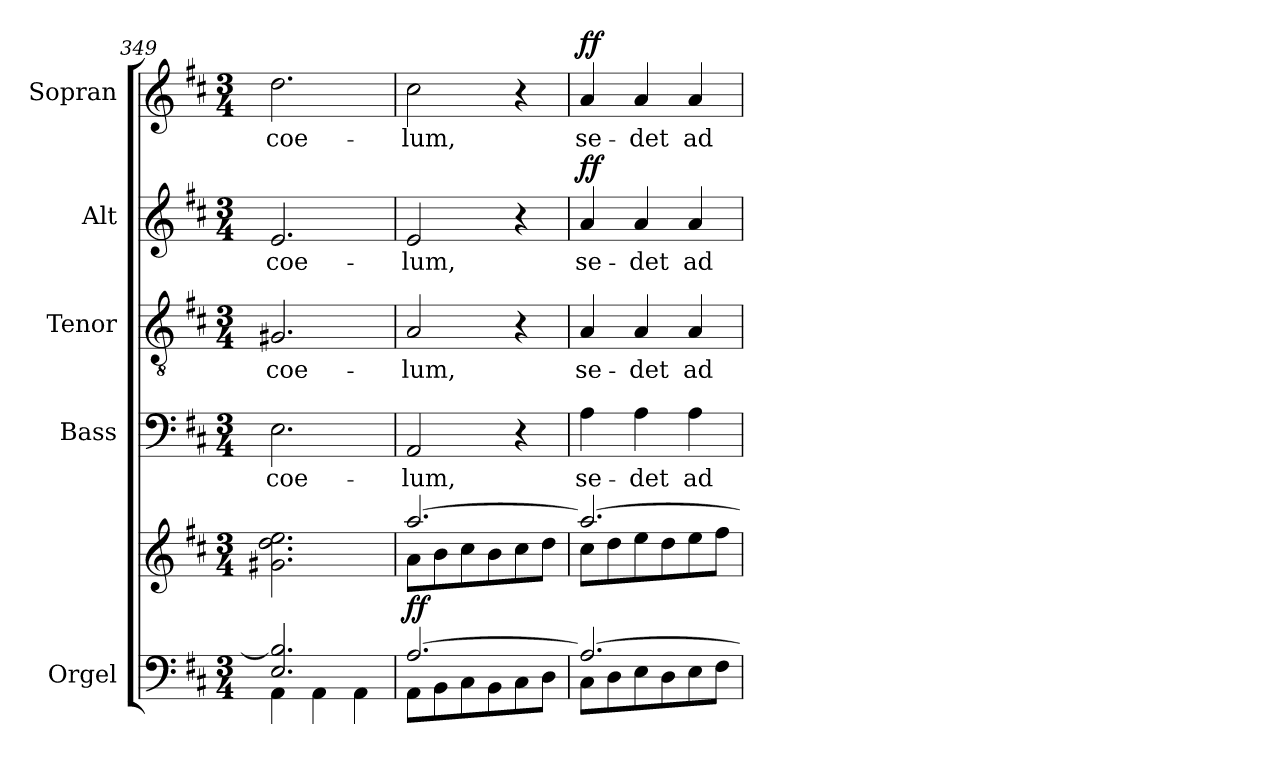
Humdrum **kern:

**kern	**kern	**dynam	**kern	**text	**kern	**text	**kern	**text	**dynam	**kern	**text	**dynam
*part5	*part5	*part5	*part4	*part4	*part3	*part3	*part2	*part2	*part2	*part1	*part1	*part1
*staff6	*staff5	*staff5/6	*staff4	*staff4	*staff3	*staff3	*staff2	*staff2	*staff2	*staff1	*staff1	*staff1
*I"Orgel	*	*	*I"Bass	*	*I"Tenor	*	*I"Alt	*	*	*I"Sopran	*	*
*I'Org.	*	*	*I'B	*	*I'T	*	*I'A	*	*	*I'S	*	*
*clefF4	*clefG2	*	*clefF4	*	*clefGv2	*	*clefG2	*	*	*clefG2	*	*
*k[f#c#]	*k[f#c#]	*	*k[f#c#]	*	*k[f#c#]	*	*k[f#c#]	*	*	*k[f#c#]	*	*
*D:	*D:	*	*D:	*	*D:	*	*D:	*	*	*D:	*	*
*M3/4	*M3/4	*	*M3/4	*	*M3/4	*	*M3/4	*	*	*M3/4	*	*
=349	=349	=349	=349	=349	=349	=349	=349	=349	=349	=349	=349	=349
*^	*	*	*	*	*	*	*	*	*	*	*	*
!	!	!	!	!	!LO:LY:b	!	!LO:LY:b	!	!LO:LY:b	!	!	!LO:LY:b	!
2.E/ 2.B/]	4AA\	2.g#X\ 2.dd\ 2.ee\	.	2.E\	coe-	2.G#X/	coe-	2.e/	coe-	.	2.dd\	coe-	.
.	4AA\	.	.	.	.	.	.	.	.	.	.	.	.
.	4AA\	.	.	.	.	.	.	.	.	.	.	.	.
=350	=350	=350	=350	=350	=350	=350	=350	=350	=350	=350	=350	=350	=350
*	*	*^	*	*	*	*	*	*	*	*	*	*	*
!	!	!	!	!LO:DY:b	!	!LO:LY:b	!	!LO:LY:b	!	!LO:LY:b	!	!	!LO:LY:b	!
[>2.A/	8AA\L	[>2.aa/	8a\L	ff	2AA/	-lum,	2A/	-lum,	2e/	-lum,	.	2cc#\	-lum,	.
.	8BB\	.	8b\	.	.	.	.	.	.	.	.	.	.	.
.	8C#\	.	8cc#\	.	.	.	.	.	.	.	.	.	.	.
.	8BB\	.	8b\	.	.	.	.	.	.	.	.	.	.	.
.	8C#\	.	8cc#\	.	4r	.	4r	.	4r	.	.	4r	.	.
.	8D\J	.	8dd\J	.	.	.	.	.	.	.	.	.	.	.
=351	=351	=351	=351	=351	=351	=351	=351	=351	=351	=351	=351	=351	=351	=351
!	!	!	!	!	!	!LO:LY:b	!	!LO:LY:b	!	!LO:LY:b	!LO:DY:a	!	!LO:LY:b	!LO:DY:a
2.A/_	8C#\L	2.aa/_	8cc#\L	.	4A\	se-	4A/	se-	4a/	se-	ff	4a/	se-	ff
.	8D\	.	8dd\	.	.	.	.	.	.	.	.	.	.	.
!	!	!	!	!	!	!LO:LY:b	!	!LO:LY:b	!	!LO:LY:b	!	!	!LO:LY:b	!
.	8E\	.	8ee\	.	4A\	-det	4A/	-det	4a/	-det	.	4a/	-det	.
.	8D\	.	8dd\	.	.	.	.	.	.	.	.	.	.	.
!	!	!	!	!	!	!LO:LY:b	!	!LO:LY:b	!	!LO:LY:b	!	!	!LO:LY:b	!
.	8E\	.	8ee\	.	4A\	ad	4A/	ad	4a/	ad	.	4a/	ad	.
.	8F#\J	.	8ff#\J	.	.	.	.	.	.	.	.	.	.	.
*v	*v	*	*	*	*	*	*	*	*	*	*	*	*	*
*	*v	*v	*	*	*	*	*	*	*	*	*	*	*
=	=	=	=	=	=	=	=	=	=	=	=	=
*-	*-	*-	*-	*-	*-	*-	*-	*-	*-	*-	*-	*-
